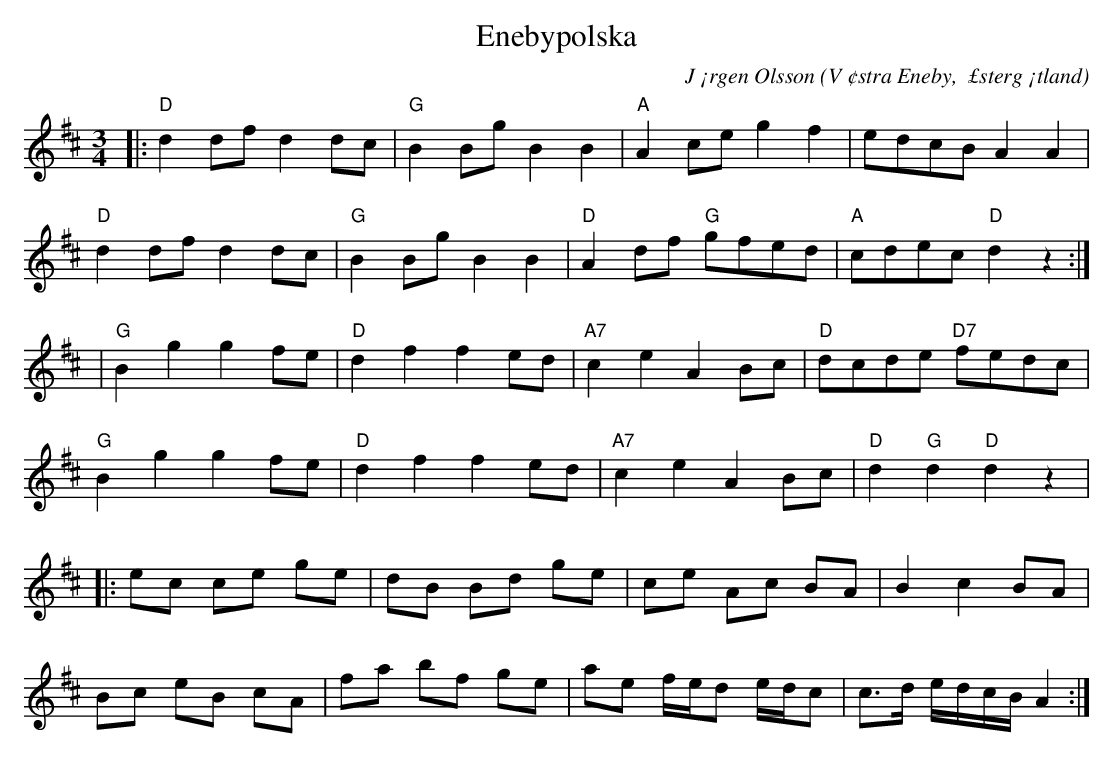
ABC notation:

X:1
T:Enebypolska
C:J ¡rgen Olsson
O:V ¢stra Eneby,  £sterg ¡tland
M:3/4
L:1/8
K:D
|: "D"d2dfd2dc | "G"B2BgB2B2 | "A"A2ceg2f2 | edcBA2A2 |
   "D"d2dfd2dc | "G"B2BgB2B2 | "D"A2df "G"gfed | "A"cdec"D"d2z2:|
| "G"B2g2g2fe | "D"d2f2f2ed | "A7"c2e2A2Bc | "D"dcde "D7"fedc |
   "G"B2g2g2fe | "D"d2f2f2ed | "A7"c2e2A2Bc | "D"d2"G"d2"D"d2z2|
|:ec ce ge | dB Bd ge | ce Ac BA | B2 c2 BA |
Bc eB cA | fa bf ge | ae f/e/d e/d/c | c>d e/d/c/B/ A2 :|
